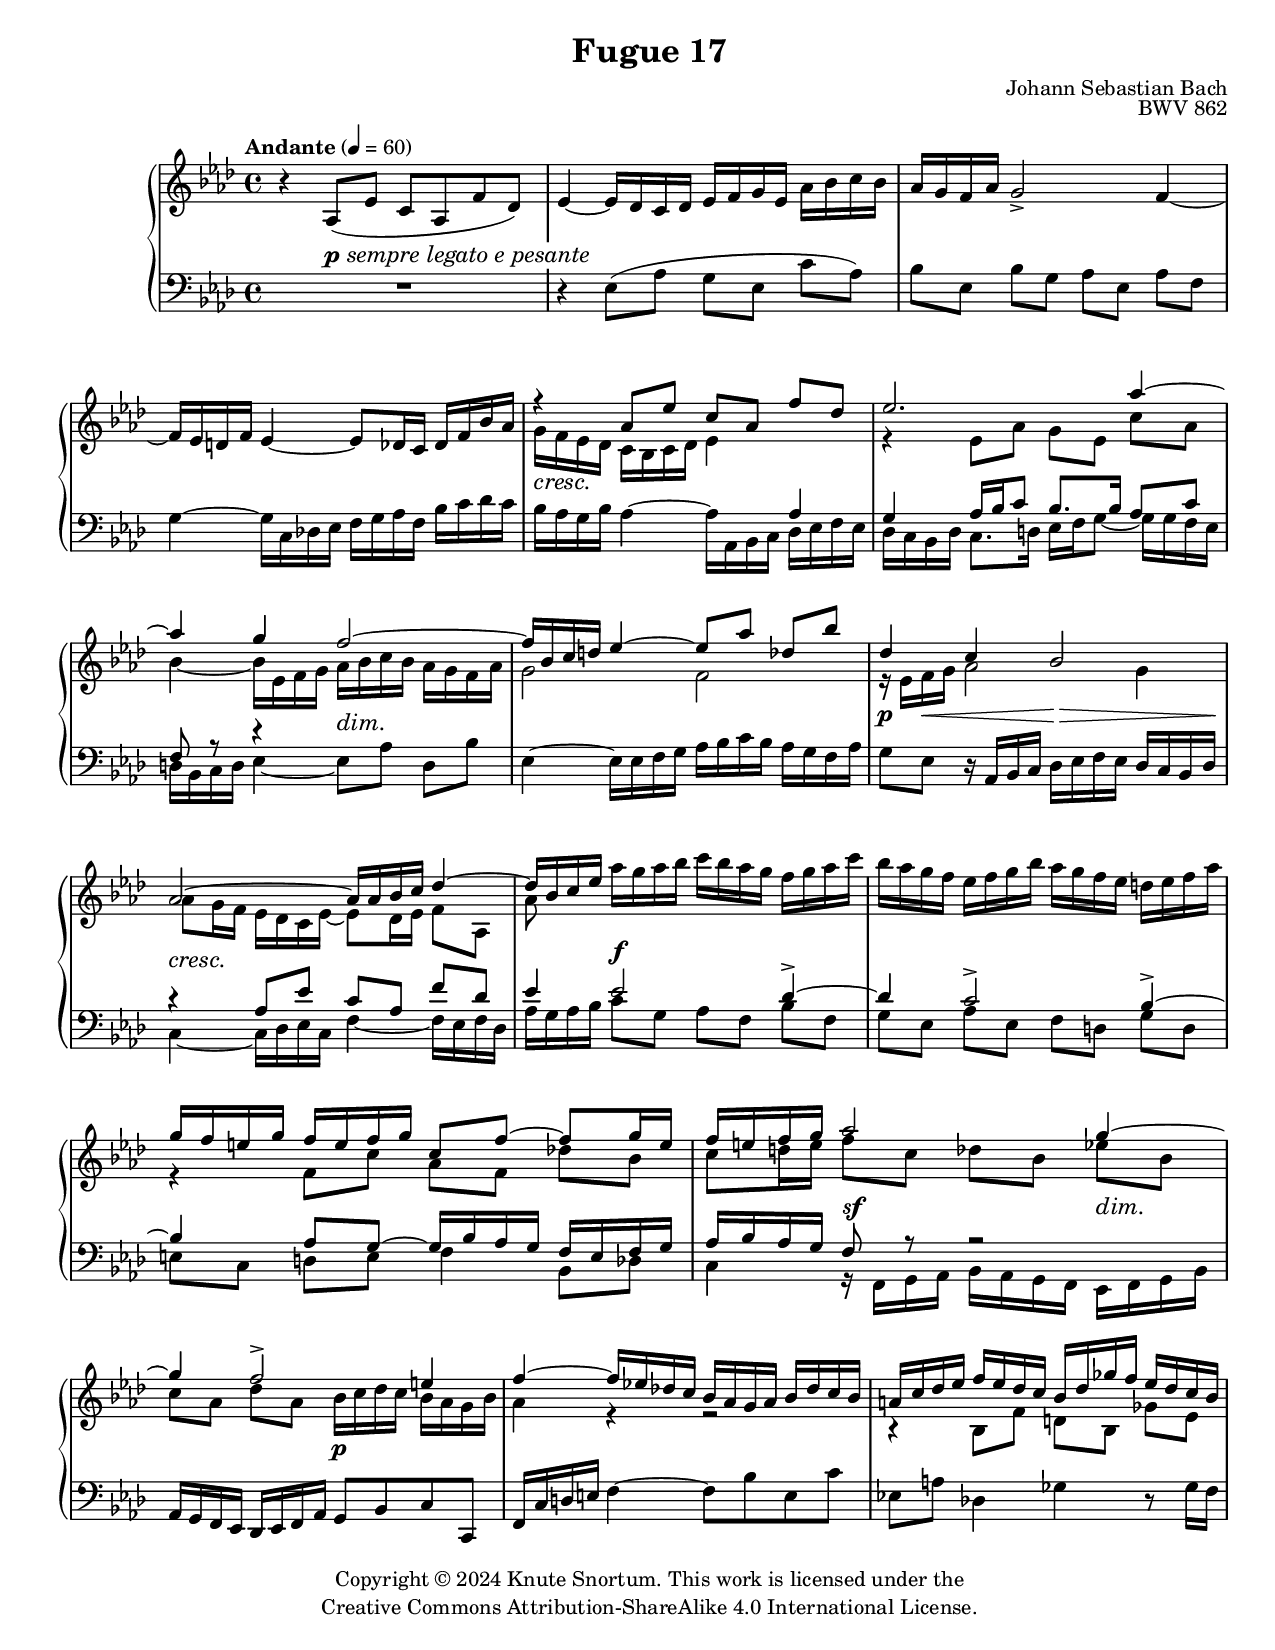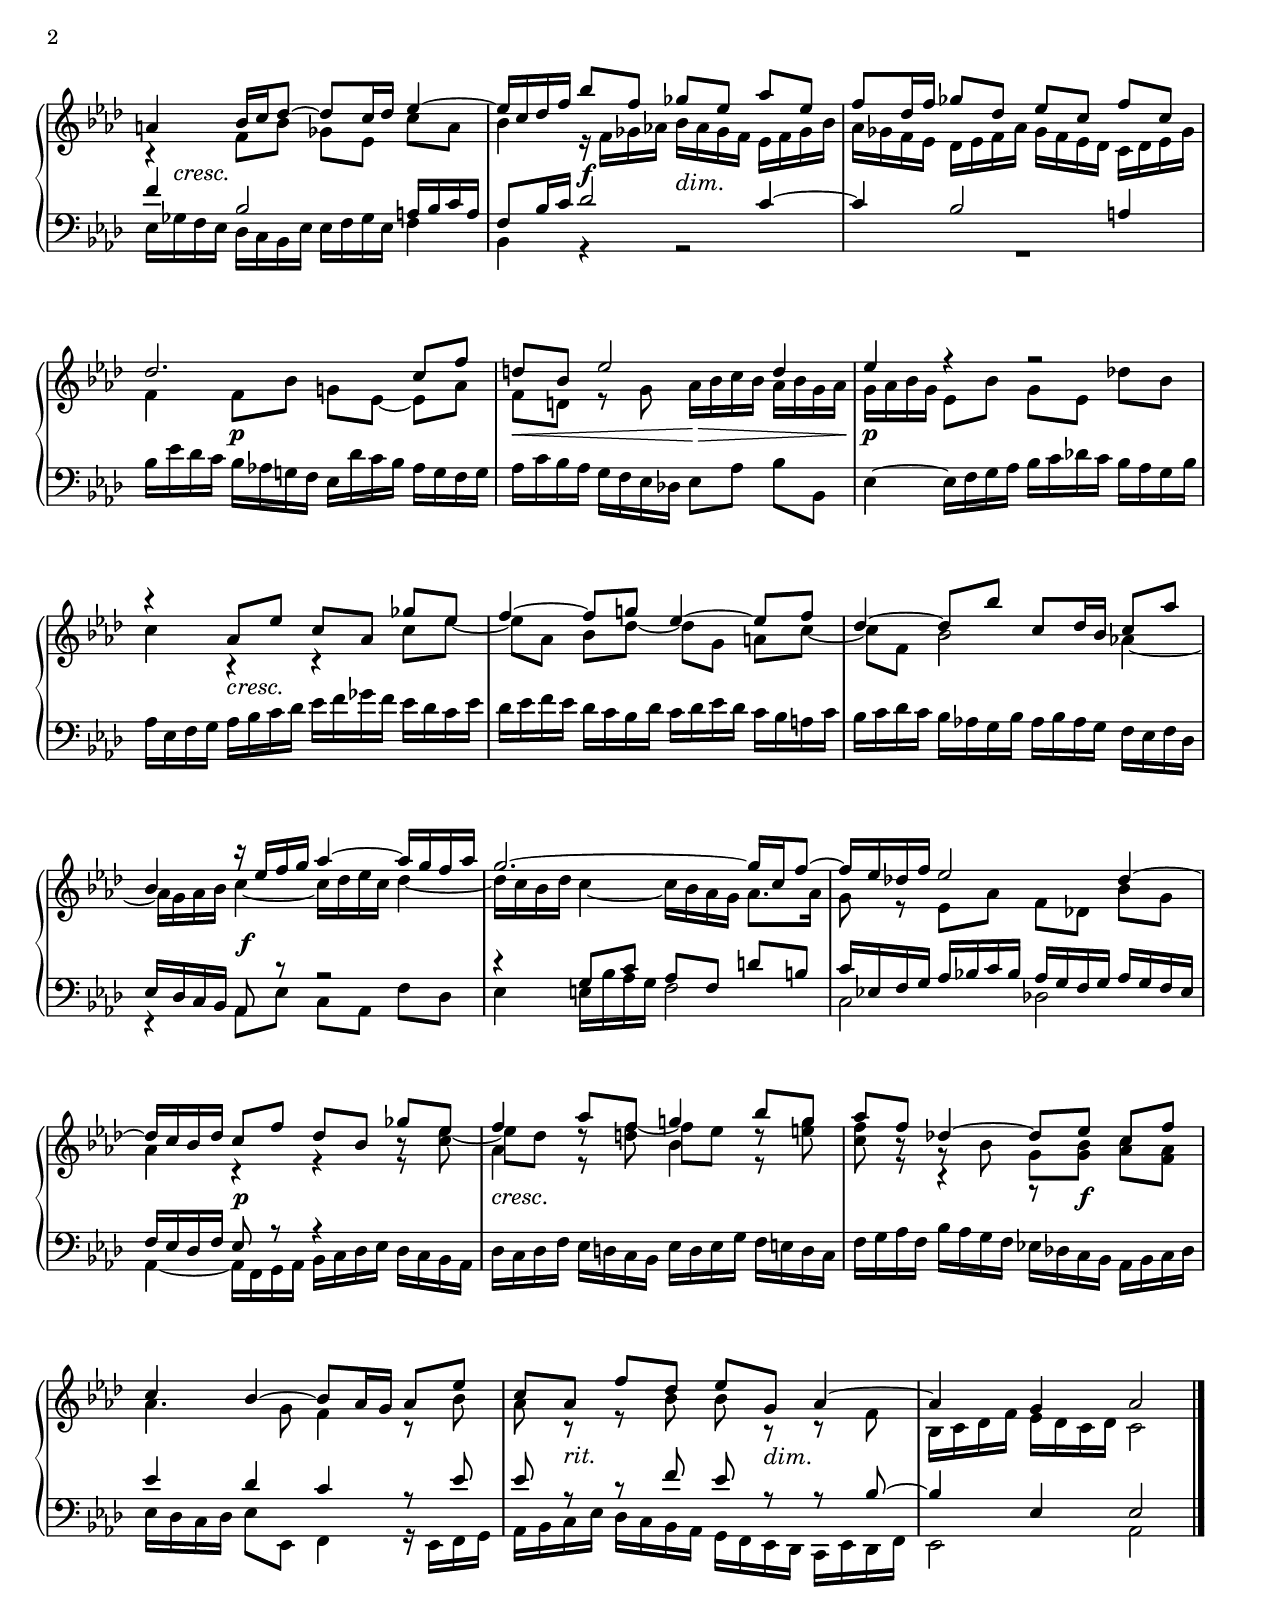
\version "2.24.0"

\include "includes/header-paper.ily"
%...+....1....+....2....+....3....+....4....+....5....+....6....+....7....+....

\version "2.24.0"
\language "english"

\include "global-variables.ily"

%%% Music %%%

global = {
  \time 4/4
  \key af \major
}

rightHandUpper = \relative {
  s1 * 4 |
  \beamQuarterNotes.44
  \voiceOne r4 af'8 ef'  c af f' df |
  ef2. af4~ |
  af4 g f2~ |
  f16 bf, c d  ef4~  ef8 af df, bf' |
  
  \barNumberCheck 9
  df,4 c bf2 |
  af2~  af16 af bf c  df4~ |
  df16 bf c ef  \oneVoice af g af bf  c bf af g  f g af c |
  bf af g f  ef f g bf  af g f ef  d ef f af |
  \voiceOne g f e g  f e f g  c,8 f~  f g16 e |
  f16 e f g  af2 g4~ |
  g4 f2-> e4 |
  f4~  f16 ef! df! c  bf af g af  bf df c bf |
  
  \barNumberCheck 17
  a16 c df ef  f ef df c  bf df gf f  ef df c bf |
  a4 bf16 c df8~  df c16 df ef4~ |
  ef16 c df f  bf8 f  gf ef af ef |
  f8 df16 f  gf8 df  ef c f c |
  df2. c8 f |
  d8 bf ef2 d4 |
  ef4 r r2 |
  r4 af,8 ef'  c af gf' ef |
  
  \barNumberCheck 25
  f4~ f8 g!  ef4~ ef8 f |
  df4~ df8 bf'  c, df16 bf c8 af' |
  bf,4  r16 ef f g  af4~  af16 g f af |
  % fourth beat, SrcB
  g2.~ g16 c, f8~ |
  % first beat, third sixteenth, df SrcB
  f16 ef df! f  ef2 df4~ |
  df16 c bf df  c8 f  df bf gf' ef8 |
  f4 af8 f  g!4 bf8 g |
  af8 f df!4~  df8 ef c f |
  
  \barNumberCheck 33
  c4 bf~  bf8 af16 g  af8 ef' |
  c8 af f' df  ef g, af4~ |
  af4 g af2 |
  \bar "|."
}

rightHandLower = \relative {
  r4 af8( ef'  c af f' df) |
  ef4~  ef16 df c df  ef f g ef  af bf c bf |
  af16 g f af  g2-> f4~ |
  f16 ef d f  ef4~  ef8 df16 c  df f bf af |
  \beamQuarterNotes.44
  \voiceFour g16 f ef df  c bf c df  ef4 s4 |
  r4 ef8 af  g ef c' af |
  bf4~  bf16 ef, f g  af bf c bf  af g f af |
  g2 f |
  
  \barNumberCheck 9
  r16 ef f g  af2 g4 |
  af8 g16 f  ef df c ef~  ef8 df16 ef  f8 af, |
  af'8 s s2. |
  s1 |
  r4 f8 c'  af f df'! bf |
  c8 d16 e  f8 c  df bf ef bf |
  c8 af df af  bf16 c df c  bf af g bf |
  af4 r r2 |
  
  \barNumberCheck 17
  r4 bf,8 f'  d bf gf' ef |
  r4 f8 bf  gf ef c' a |
  bf4  r16 f gf af!  bf af gf f  ef f gf bf |
  af16 gf f ef  df ef f af  gf f ef df  c df ef gf |
  f4 f8 bf  g! ef~ ef af |
  f8 d r g  af16 bf c bf  af bf g af |
  g16 af bf g  ef8 bf'  g ef df'! bf |
  \voiceFour c4 r r c8 ef~ |
  
  \barNumberCheck 25
  ef8 af, bf df~  df g, a c~ |
  c8 f, bf2 af!4~ |
  af16 g af bf c4~  c16 df ef c df4~ |
  df16 c bf df c4~  c16 bf af g  af8. af16 |
  g8 r ef af  f df! bf' g |
  af4 r r b8\rest \voiceTwo <c ef>~ |
  ef8 df d\rest <d f>~  f ef d\rest <e g> |
  <c f>8 b\rest g\rest bf  g <g bf> <af c> <f af> |
  
  \barNumberCheck 33
  af4. g8 f4 r8 bf |
  af8 r r bf  bf r r f |
  bf,16 c df f  ef df c df  c2 |
}

rightHand = {
  \global
  <<
    \new Voice \rightHandUpper
    \new Voice \rightHandLower
  >>
}

leftHandUpper = \relative {
  s1 * 4 |
  s2. \voiceThree af4 |
  g4  af16 bf c8  bf8. bf16  af8 c |
  f,8 r r4  s2 |
  s1 |
  
  \barNumberCheck 9
  s1 |
  \beamQuarterNotes.44
  r4 af8 ef'  c af f' df |
  ef4 ef2 df4->~ |
  df4 c2-> bf4->~ |
  bf4 af8 g~  g16 bf af g  f e f g |
  af16 bf af g  f8 r r2 |
  s1 * 2 |
  
  \barNumberCheck 17
  s1 |
  f'4 bf,2  a16 bf c a |
  f8 bf16 c  df2 c4~ |
  c4 bf2 a4 |
  \oneVoice bf16 ef df c  bf af! g! f  ef df' c bf  af g f g |
  af16 c bf af  g f ef df!  ef8 af bf bf, |
  ef4~  ef16 f g af  bf c df! c  bf af g bf |
  af16 ef f g  af bf c df  ef f gf f  ef df c ef |
  
  \barNumberCheck 25
  df16 ef f ef  df c bf df  c df ef df  c bf a c |
  bf c df c bf  af! g bf  af bf af g  f ef f df |
  \voiceThree ef16 df c bf  af8 r r2 |
  r4 g'8 c  af f d' b |
  c16 ef,! f g  af bf! c bf  af g f g  af g f ef |
  f16 ef df f  ef8 r  r4 \voiceUp e'8\rest s | 
  af4 e8\rest s  bf'4 e,8\rest s |
  s8 e\rest b4\rest  f8\rest s4. |
  
  \barNumberCheck 33
  \voiceDown ef'4 df c r8 ef |
  ef8 r r f  ef r r bf~ |
  bf4 ef, ef2 |
}

leftHandLower = \relative {
  R1 |
  \beamQuarterNotes.44
  r4 ef8( af  g ef c' af) |
  bf8 ef, bf' g  af ef af f |
  g4~  g16 c, df! ef  f g af f  bf c df c |
  bf16 af g bf  af4~  af16 af, bf c  \voiceTwo df ef f ef |
  df16 c bf df  c8. d16  ef f g8~  g16 g f ef |
  d16 bf c d  ef4~ \oneVoice ef8 af d, bf' |
  ef,4~  ef16 ef f g  af bf c bf  af g f af |
  
  \barNumberCheck 9
  g8 ef  r16 af, bf c  df ef f ef  df c bf df |
  \voiceTwo c4~  c16 df ef c  f4~  f16 ef f df |
  af'16 g af bf  c8 g  af f bf f |
  g8 ef af ef  f d g d |
  e8 c d e  f4 bf,8 df |
  c4  r16 f, g af  bf af g f  ef f g bf |
  \oneVoice af16 g f ef  df ef f af  g8[ bf c c,] |
  f16 c' d e  f4~  f8[ bf e, c'] |
  
  \barNumberCheck 17
  ef,!8 a df,!4  gf4 r8 gf16 f |
  \voiceTwo ef16 gf f ef  df c bf ef  ef f gf ef  f4 |
  bf,4 r r2 |
  R1 |
  s1 * 4 |
  
  \barNumberCheck 25
  s1 * 2 |
  r4 af8 ef'  c af f' df |
  ef4  e16 bf' af g  f2 |
  c2 df! |
  af4~ af16 f g af  bf c df ef  df c bf af |
  df16 c df f  ef d c bf  ef d ef g  f e d c |
  f16 g af f  bf af g f  ef! df! c bf  af bf c df |
  
  \barNumberCheck 33
  ef16 df c df  ef8 ef,  f4 r16 ef f g |
  af16 bf c ef  df c bf af  g f ef df  c ef df f |
  ef2 af |
}

leftHand = {
  \global
  \clef bass
  <<
    \new Voice \leftHandUpper
    \new Voice \leftHandLower
  >>
}

dynamics = {
  \override TextScript.Y-offset = -0.5
  \override DynamicTextSpanner.style = #'none
  s4 s2.^\pSempreLegatoEPesante
  s1 * 3 |
  s1\cresc |
  s1 |
  s2 s-\tweak extra-offset #'(0 . -1) \dim |
  s1 |
  
  \barNumberCheck 9
  s8\p s4.\< s4..\> s16\! |
  s1-\tweak extra-offset #'(0 . -1) \cresc |
  s4 s2.\f |
  s1 * 2 |
  s4 s8\sf \tag layout { s } \tag midi { s\f } s4 s\dim |
  s2 s\p |
  s1 |
  
  \barNumberCheck 17
  s1 |
  s16 s8.\cresc s2. |
  s4 s\f s2-\tweak Y-offset -1 \dim |
  s1 |
  s4 s2.\p |
  s2\< s4..\> s16\! |
  s1\p |
  s4 s2.\cresc |
  
  \barNumberCheck 25
  s1 * 2 |
  s4 s2.-\tweak Y-offset -6 \f |
  s1 * 2 |
  s4 s2.\p |
  s1\cresc |
  s2 s8 s4.\f |
  
  \barNumberCheck 33
  s1 |
  s8 s4.^\rit s8 s4.\dim |
  s2 s\! |
}

tempi = {
  \tempo "Andante" 4 = 60
  s1 * 33 |
  \set Score.tempoHideNote = ##t
  s4 \tempo 4 = 58 s \tempo 4 = 56 s \tempo 4 = 54 s |
  \tempo 4 = 52
  s \tempo 4 = 50 s \tempo 4 = 40 s2 |
}

forceBreaks = {
  % page 1
  \repeat unfold 2 { s1\noBreak } s1\break\noPageBreak
  \repeat unfold 2 { s1\noBreak } s1\break\noPageBreak
  \repeat unfold 2 { s1\noBreak } s1\break\noPageBreak
  \repeat unfold 2 { s1\noBreak } s1\break\noPageBreak
  \repeat unfold 1 { s1\noBreak } s1\break\noPageBreak
  \repeat unfold 2 { s1\noBreak } s1\pageBreak

  % page 2
  \repeat unfold 2 { s1\noBreak } s1\break\noPageBreak
  \repeat unfold 2 { s1\noBreak } s1\break\noPageBreak
  \repeat unfold 2 { s1\noBreak } s1\break\noPageBreak
  \repeat unfold 2 { s1\noBreak } s1\break\noPageBreak
  \repeat unfold 2 { s1\noBreak } s1\break\noPageBreak
}

fugueSeventeenNotes =
\score {
  \header {
    title = "Fugue 17"
  }
  \keepWithTag layout  
  \new PianoStaff \with {
    \override StaffGrouper.staff-staff-spacing = 
      #'((basic-distance . 10)
         (padding . 1))
  } <<
    \new Staff = "upper" \rightHand
    \new Dynamics \dynamics
    \new Staff = "lower" \leftHand
    \new Dynamics \tempi
    \new Devnull \forceBreaks
  >>
  \layout {
    \context {
      \Score
      \override Stem.details.beamed-lengths = #'(3.5 3.9)
    }
  }
}

\include "articulate.ly"

fugueSeventeenMidi =
\book {
  \bookOutputName "fugue-17-bwv-862"
  \score {
    \keepWithTag midi
    \articulate <<
      \new Staff = "upper" << \rightHand \dynamics \tempi >>
      \new Staff = "lower" << \leftHand \dynamics \tempi >>
    >>
    \midi {}
  }
}


\header {
  title = "Fugue 17"
  composer = "Johann Sebastian Bach"
  opus = "BWV 862"
}
  
\paper {
  print-all-headers = ##f
} 
 
\fugueSeventeenNotes
\fugueSeventeenMidi